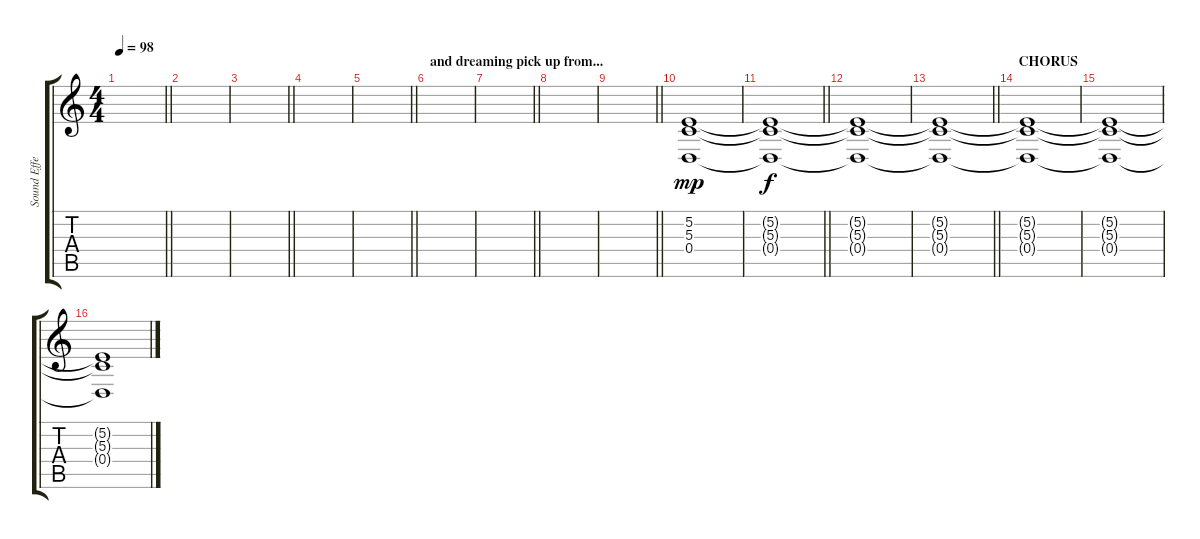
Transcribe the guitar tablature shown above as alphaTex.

\track ("Sound Effects" "Sound Effe") {instrument applause}
\staff {score tabs}
\tuning (E4 B3 G3 D3 A2 E2) {hide}
\ts (4 4)
\tempo 98
\clef g2
\barLineRight lightlight
\ks c
|
|
\barLineRight lightlight
|
|
\barLineRight lightlight
|
\section ("" "and dreaming pick up from...")
|
\barLineRight lightlight
|
|
\barLineRight lightlight
|
(5.2 5.3 0.4).1{dy mp volume 12} |
\barLineRight lightlight
(5.2{t} 5.3{t} 0.4{t}).1{dy f} |
(5.2{t} 5.3{t} 0.4{t}).1 |
\barLineRight lightlight
(5.2{t} 5.3{t} 0.4{t}).1 |
\section ("" "CHORUS")
(5.2{t} 5.3{t} 0.4{t}).1{volume 10 balance 8} |
(5.2{t} 5.3{t} 0.4{t}).1 |
(5.2{t} 5.3{t} 0.4{t}).1
